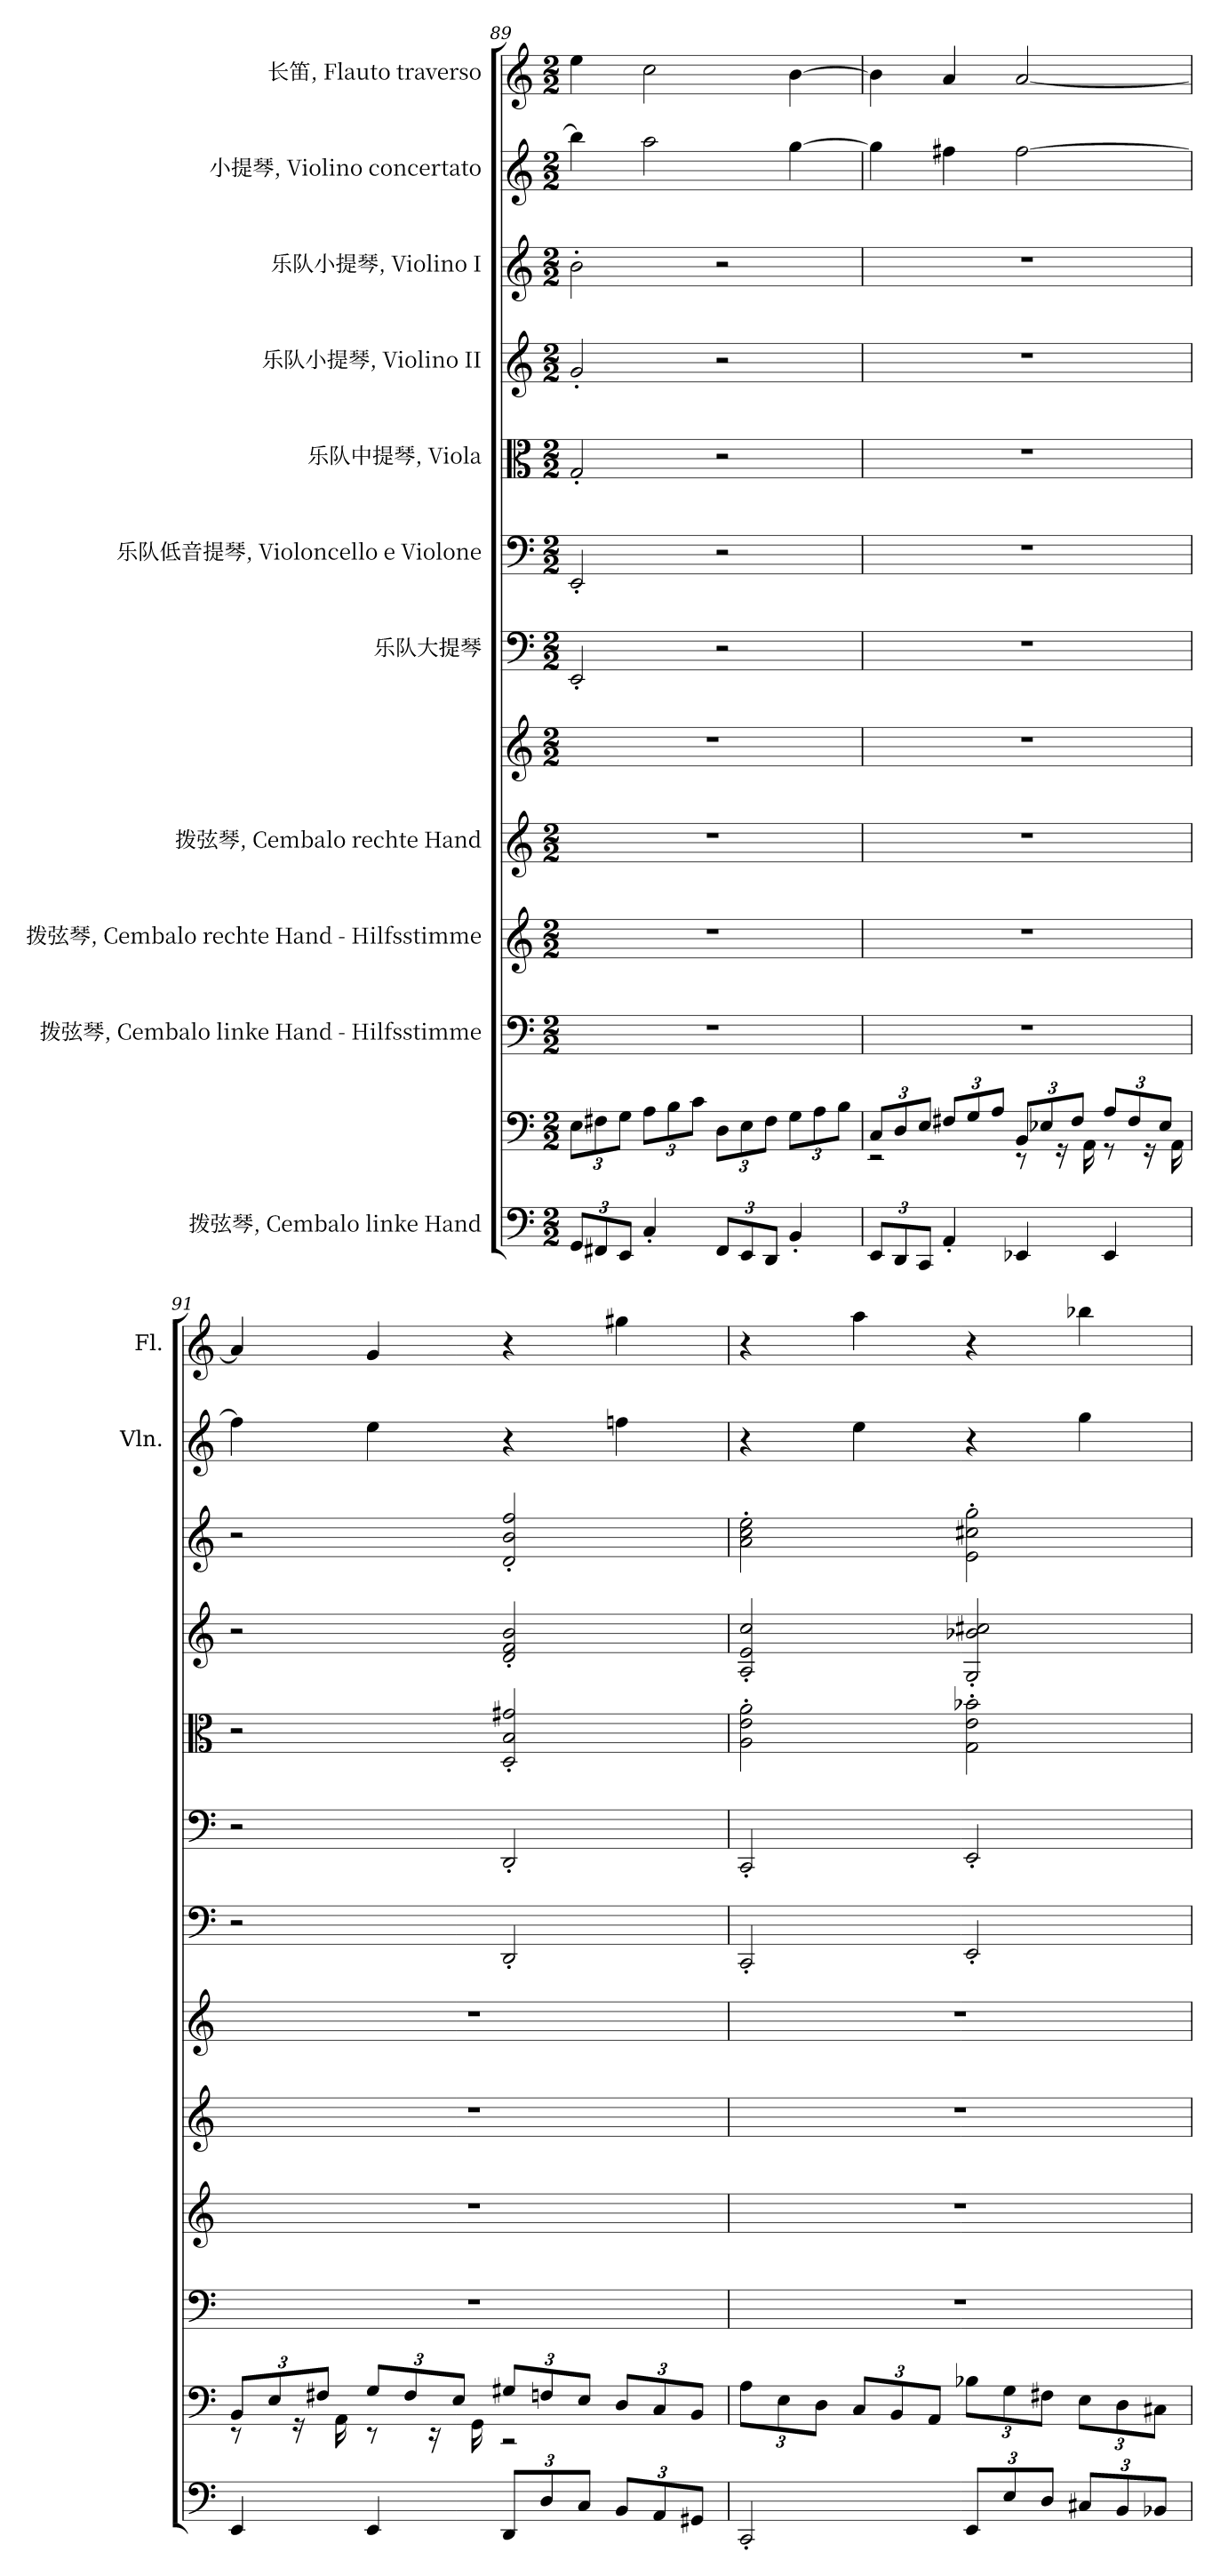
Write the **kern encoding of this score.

**kern	**kern	**kern	**kern	**kern	**kern	**kern	**kern	**kern	**kern	**kern	**kern	**kern
*part11	*part11	*part10	*part9	*part8	*part8	*part7	*part6	*part5	*part4	*part3	*part2	*part1
*staff13	*staff12	*staff11	*staff10	*staff9	*staff8	*staff7	*staff6	*staff5	*staff4	*staff3	*staff2	*staff1
*I"拨弦琴, Cembalo linke Hand	*	*I"拨弦琴, Cembalo linke Hand - Hilfsstimme	*I"拨弦琴, Cembalo rechte Hand - Hilfsstimme	*I"拨弦琴, Cembalo rechte Hand	*	*I"乐队大提琴	*I"乐队低音提琴, Violoncello e Violone	*I"乐队中提琴, Viola	*I"乐队小提琴, Violino II	*I"乐队小提琴, Violino I	*I"小提琴, Violino concertato	*I"长笛, Flauto traverso
*	*	*	*	*	*	*	*	*	*	*	*I'Vln.	*I'Fl.
*clefF4	*clefF4	*clefF4	*clefG2	*clefG2	*clefG2	*clefF4	*clefF4	*clefC3	*clefG2	*clefG2	*clefG2	*clefG2
*	*	*	*	*	*	*	*ITrd7c12	*	*	*	*	*
*k[]	*k[]	*k[]	*k[]	*k[]	*k[]	*k[]	*k[]	*k[]	*k[]	*k[]	*k[]	*k[]
*M2/2	*M2/2	*M2/2	*M2/2	*M2/2	*M2/2	*M2/2	*M2/2	*M2/2	*M2/2	*M2/2	*M2/2	*M2/2
*Xbrackettup	*Xbrackettup	*	*	*	*	*	*	*	*	*	*	*
=89	=89	=89	=89	=89	=89	=89	=89	=89	=89	=89	=89	=89
12GG/L	12E\L	1r	1r	1r	1r	2EE'/	2EEE'/	2G'/	2g'/	2b'\	4bb\]	4ee\
12FF#X/	12F#X\	.	.	.	.	.	.	.	.	.	.	.
12EE/J	12G\J	.	.	.	.	.	.	.	.	.	.	.
4C'/	12A\L	.	.	.	.	.	.	.	.	.	2aa\	2cc\
.	12B\	.	.	.	.	.	.	.	.	.	.	.
.	12c\J	.	.	.	.	.	.	.	.	.	.	.
12FF#/L	12D\L	.	.	.	.	2r	2r	2r	2r	2r	.	.
12EE/	12E\	.	.	.	.	.	.	.	.	.	.	.
12DD/J	12F#\J	.	.	.	.	.	.	.	.	.	.	.
4BB'/	12G\L	.	.	.	.	.	.	.	.	.	[4gg\	[4b\
.	12A\	.	.	.	.	.	.	.	.	.	.	.
.	12B\J	.	.	.	.	.	.	.	.	.	.	.
!!LO:PB:g=z
=90	=90	=90	=90	=90	=90	=90	=90	=90	=90	=90	=90	=90
*	*^	*	*	*	*	*	*	*	*	*	*	*
12EE/L	12C/L	2r	1r	1r	1r	1r	1r	1r	1r	1r	1r	4gg\]	4b\]
12DD/	12D/	.	.	.	.	.	.	.	.	.	.	.	.
12CC/J	12E/J	.	.	.	.	.	.	.	.	.	.	.	.
4AA'/	12F#X/L	.	.	.	.	.	.	.	.	.	.	4ff#X\	4a/
.	12G/	.	.	.	.	.	.	.	.	.	.	.	.
.	12A/J	.	.	.	.	.	.	.	.	.	.	.	.
4EE-X/	12BB/L	8r	.	.	.	.	.	.	.	.	.	[2ff#\	[2a/
.	12E-X/	.	.	.	.	.	.	.	.	.	.	.	.
.	.	16r	.	.	.	.	.	.	.	.	.	.	.
.	12F#/J	.	.	.	.	.	.	.	.	.	.	.	.
.	.	16AA\	.	.	.	.	.	.	.	.	.	.	.
4EE-/	12A/L	8r	.	.	.	.	.	.	.	.	.	.	.
.	12F#/	.	.	.	.	.	.	.	.	.	.	.	.
.	.	16r	.	.	.	.	.	.	.	.	.	.	.
.	12E-/J	.	.	.	.	.	.	.	.	.	.	.	.
.	.	16AA\	.	.	.	.	.	.	.	.	.	.	.
=91	=91	=91	=91	=91	=91	=91	=91	=91	=91	=91	=91	=91	=91
4EE/	12BB/L	8r	1r	1r	1r	1r	2r	2r	2r	2r	2r	4ff#\]	4a/]
.	12E/	.	.	.	.	.	.	.	.	.	.	.	.
.	.	16r	.	.	.	.	.	.	.	.	.	.	.
.	12F#X/J	.	.	.	.	.	.	.	.	.	.	.	.
.	.	16AA\	.	.	.	.	.	.	.	.	.	.	.
4EE/	12G/L	8r	.	.	.	.	.	.	.	.	.	4ee\	4g/
.	12F#/	.	.	.	.	.	.	.	.	.	.	.	.
.	.	16r	.	.	.	.	.	.	.	.	.	.	.
.	12E/J	.	.	.	.	.	.	.	.	.	.	.	.
.	.	16GG\	.	.	.	.	.	.	.	.	.	.	.
12DD/L	12G#X/L	2r	.	.	.	.	2DD'/	2DDD'/	2D/' 2B/' 2g#X/'	2d/' 2f/' 2b/'	2d/' 2b/' 2ff/'	4r	4r
12D/	12Fn/	.	.	.	.	.	.	.	.	.	.	.	.
12C/J	12E/J	.	.	.	.	.	.	.	.	.	.	.	.
12BB/L	12D/L	.	.	.	.	.	.	.	.	.	.	4ffn\	4gg#X\
12AA/	12C/	.	.	.	.	.	.	.	.	.	.	.	.
12GG#X/J	12BB/J	.	.	.	.	.	.	.	.	.	.	.	.
*	*v	*v	*	*	*	*	*	*	*	*	*	*	*
!!LO:PB:g=z
=92	=92	=92	=92	=92	=92	=92	=92	=92	=92	=92	=92	=92
2CC'/	12A\L	1r	1r	1r	1r	2CC'/	2CCC'/	2A\' 2e\' 2a\'	2A/' 2e/' 2cc/'	2a\' 2cc\' 2ee\'	4r	4r
.	12E\	.	.	.	.	.	.	.	.	.	.	.
.	12D\J	.	.	.	.	.	.	.	.	.	.	.
.	12C/L	.	.	.	.	.	.	.	.	.	4ee\	4aa\
.	12BB/	.	.	.	.	.	.	.	.	.	.	.
.	12AA/J	.	.	.	.	.	.	.	.	.	.	.
12EE/L	12B-X\L	.	.	.	.	2EE'/	2EEE'/	2G\' 2e\' 2b-X\'	2G/' 2b-X/' 2cc#X/'	2e\' 2cc#X\' 2gg\'	4r	4r
12E/	12G\	.	.	.	.	.	.	.	.	.	.	.
12D/J	12F#X\J	.	.	.	.	.	.	.	.	.	.	.
12C#X/L	12E\L	.	.	.	.	.	.	.	.	.	4gg\	4bb-X\
12BB/	12D\	.	.	.	.	.	.	.	.	.	.	.
12BB-X/J	12C#X\J	.	.	.	.	.	.	.	.	.	.	.
=	=	=	=	=	=	=	=	=	=	=	=	=
*-	*-	*-	*-	*-	*-	*-	*-	*-	*-	*-	*-	*-
